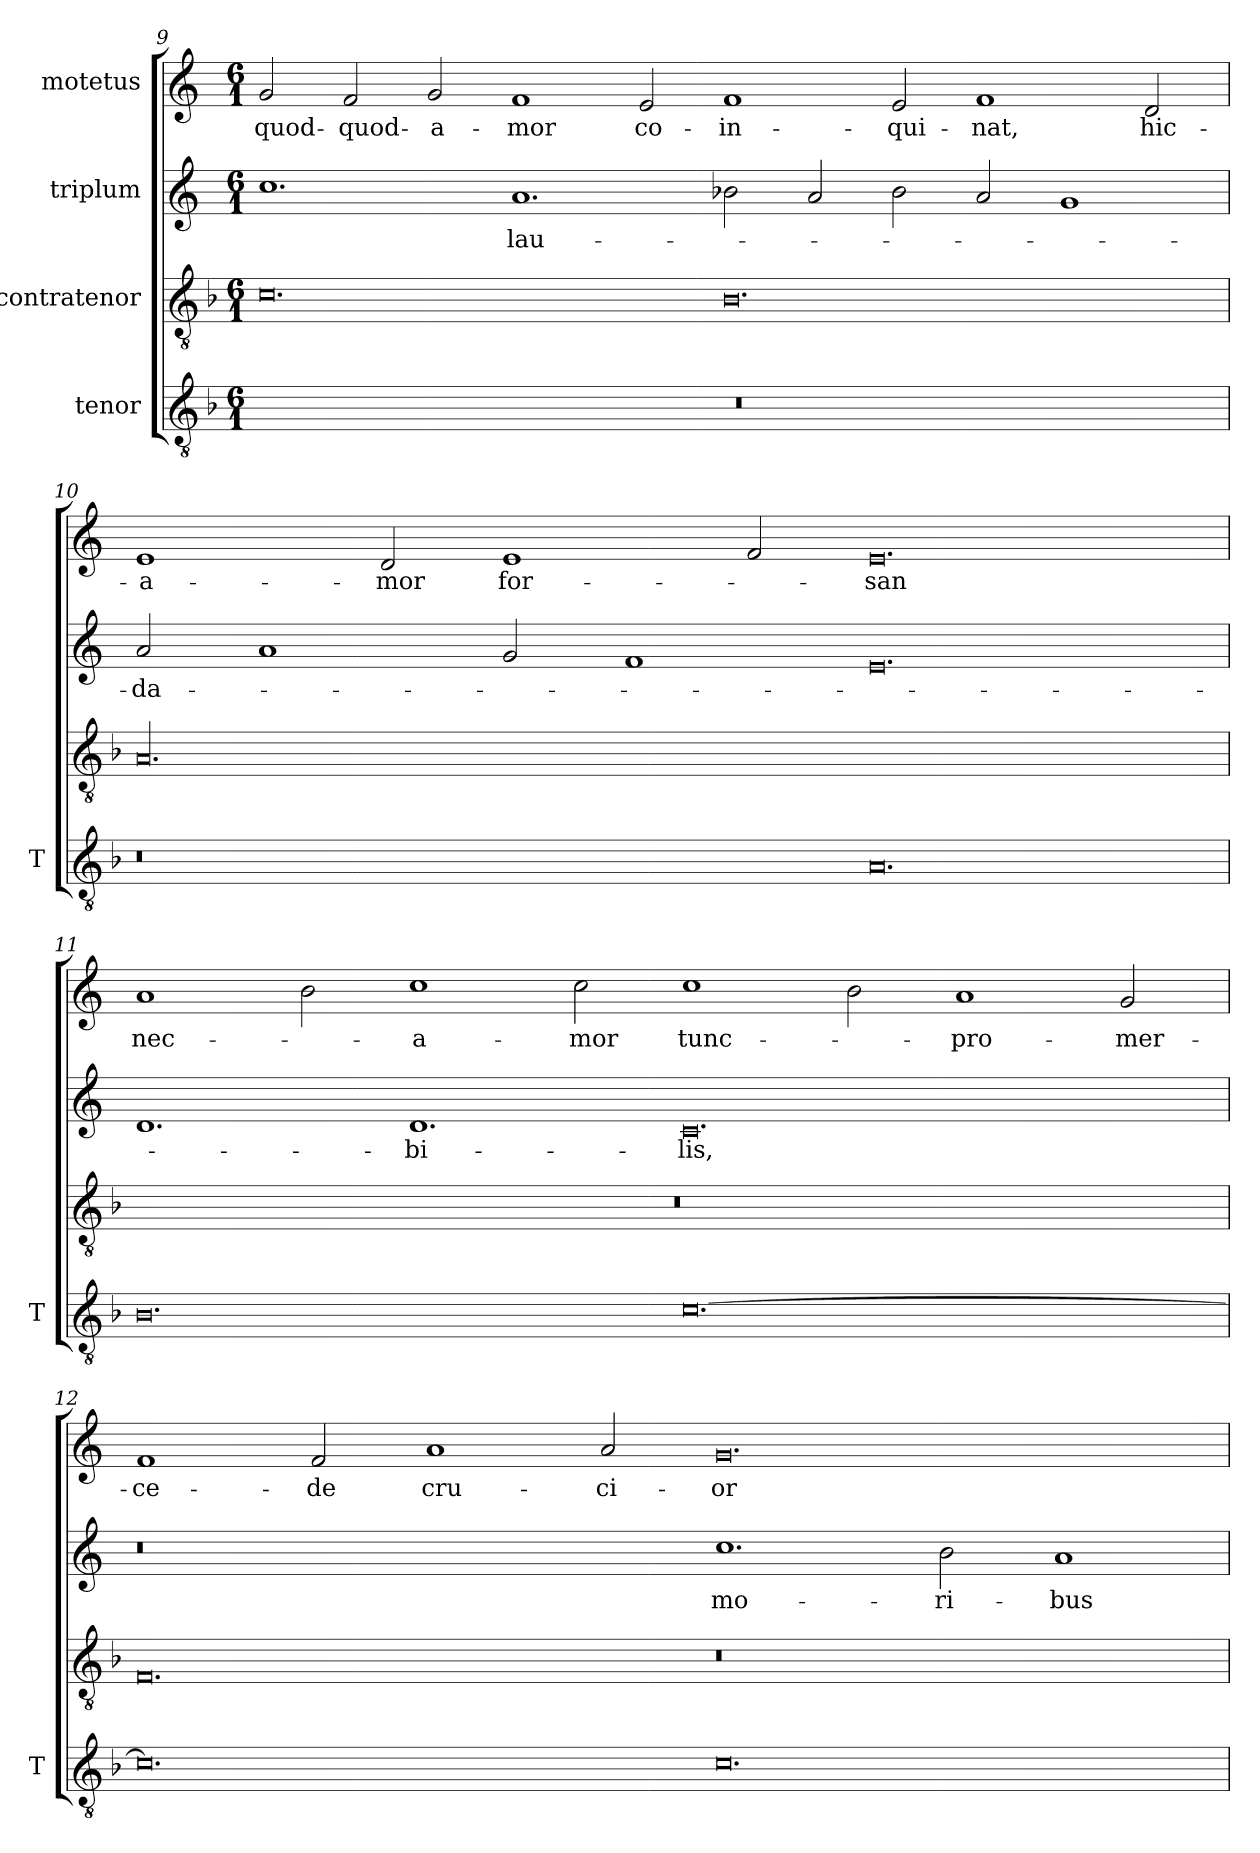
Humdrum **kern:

**kern	**kern	**kern	**text	**kern	**text
*part4	*part3	*part2	*part2	*part1	*part1
*staff4	*staff3	*staff2	*staff2	*staff1	*staff1
*I"tenor	*I"contratenor	*I"triplum	*	*I"motetus	*
*I'T	*	*	*	*	*
!!LO:PB:g=z
*clefGv2	*clefGv2	*clefG2	*	*clefG2	*
*k[b-]	*k[b-]	*k[]	*	*k[]	*
*F:	*F:	*C:	*	*C:	*
*M6/1	*M6/1	*M6/1	*	*M6/1	*
=9	=9	=9	=9	=9	=9
00.r	0.c\	1.cc\	.	2g/	quod-
.	.	.	.	2f/	quod-
.	.	.	.	2g/	a-
.	.	1.a/	lau-	1f/	-mor
.	.	.	.	2e/	co-
.	0.B-\	2b-X\	.	1f/	-in-
.	.	2a/	.	.	.
.	.	2b-\	.	2e/	-qui-
.	.	2a/	.	1f/	-nat,
.	.	1g/	.	.	.
.	.	.	.	2d/	hic-
=10	=10	=10	=10	=10	=10
0.r	00.A/	2a/	-da-	1e/	a-
.	.	1a/	.	.	.
.	.	.	.	2d/	-mor
.	.	2g/	.	1e/	for-
.	.	1f/	.	.	.
.	.	.	.	2f/	.
0.A/	.	0.e/	.	0.e/	-san
!!LO:LB:g=z
=11	=11	=11	=11	=11	=11
0.B-\	00.r	1.d/	.	1a/	nec-
.	.	.	.	2b\	.
.	.	1.d/	-bi-	1cc\	a-
.	.	.	.	2cc\	-mor
[0.c\	.	0.c/	-lis,	1cc\	tunc-
.	.	.	.	2b\	.
.	.	.	.	1a/	pro-
.	.	.	.	2g/	mer-
=12	=12	=12	=12	=12	=12
0.c\]	0.F/	0.r	.	1f/	-ce-
.	.	.	.	2f/	-de
.	.	.	.	1a/	cru-
.	.	.	.	2a/	-ci-
0.c\	0.r	1.cc\	mo-	0.g/	-or
.	.	2b\	-ri-	.	.
.	.	1a/	-bus	.	.
=	=	=	=	=	=
*-	*-	*-	*-	*-	*-
